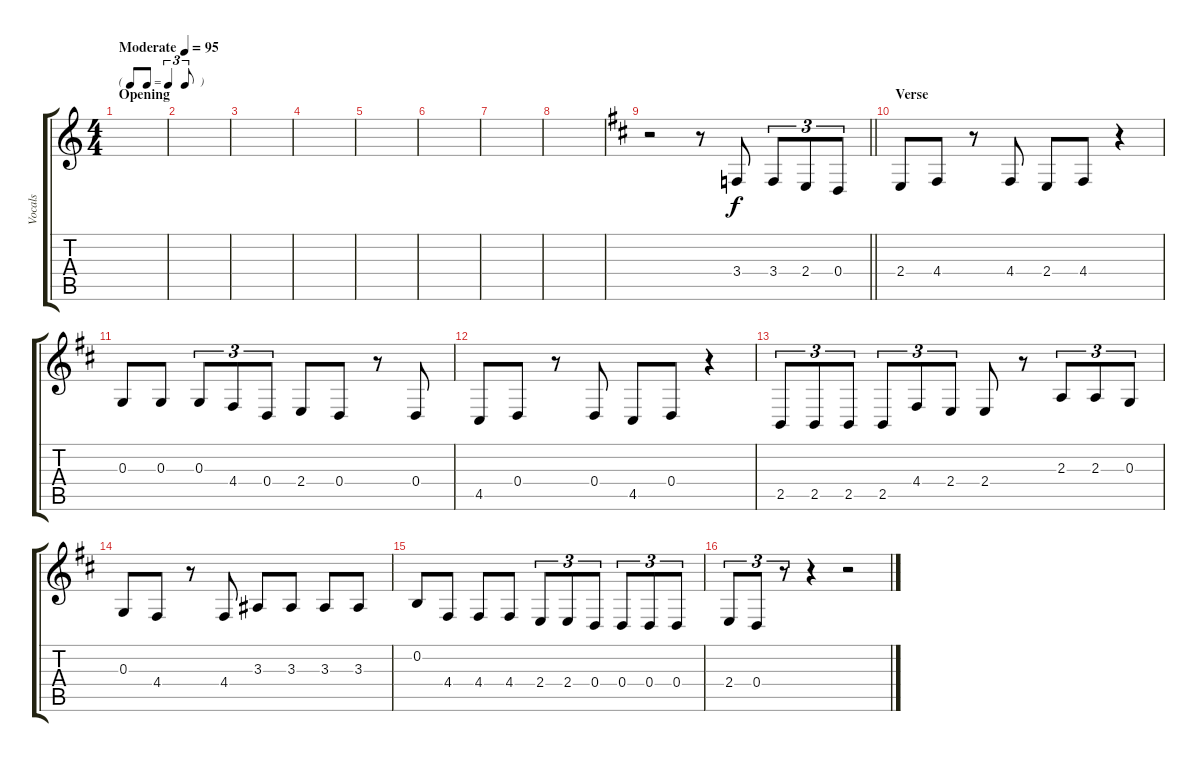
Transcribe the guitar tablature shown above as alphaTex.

\track ("Vocals" "Vocals") {instrument sopranosax}
\staff {score tabs}
\tuning (E4 B3 G3 D3 A2 E2) {hide}
\ts (4 4)
\tf triplet8th
\section ("" "Opening")
\tempo (95 "Moderate")
\clef g2
\ks c
|
|
|
|
|
|
|
|
\barLineRight lightlight
\ks d
r.2 r.8 3.4.8 3.4.8{tu (3 2)} 2.4.8{tu (3 2)} 0.4.8{tu (3 2)} |
\section ("" "Verse")
2.4.8 4.4.8 r.8 4.4.8 2.4.8 4.4.8 r.4 |
0.3.8 0.3.8 0.3.8{tu (3 2)} 4.4.8{tu (3 2)} 0.4.8{tu (3 2)} 2.4.8 0.4.8 r.8 0.4.8 |
4.5.8 0.4.8 r.8 0.4.8 4.5.8 0.4.8 r.4 |
2.5.8{tu (3 2)} 2.5.8{tu (3 2)} 2.5.8{tu (3 2)} 2.5.8{tu (3 2)} 4.4.8{tu (3 2)} 2.4.8{tu (3 2)} 2.4.8 r.8 2.3.8{tu (3 2)} 2.3.8{tu (3 2)} 0.3.8{tu (3 2)} |
0.3.8 4.4.8 r.8 4.4.8 3.3.8 3.3.8 3.3.8 3.3.8 |
0.2.8 4.4.8 4.4.8 4.4.8 2.4.8{tu (3 2)} 2.4.8{tu (3 2)} 0.4.8{tu (3 2)} 0.4.8{tu (3 2)} 0.4.8{tu (3 2)} 0.4.8{tu (3 2)} |
2.4.8{tu (3 2)} 0.4.8{tu (3 2)} r.8{tu (3 2)} r.4 r.2
